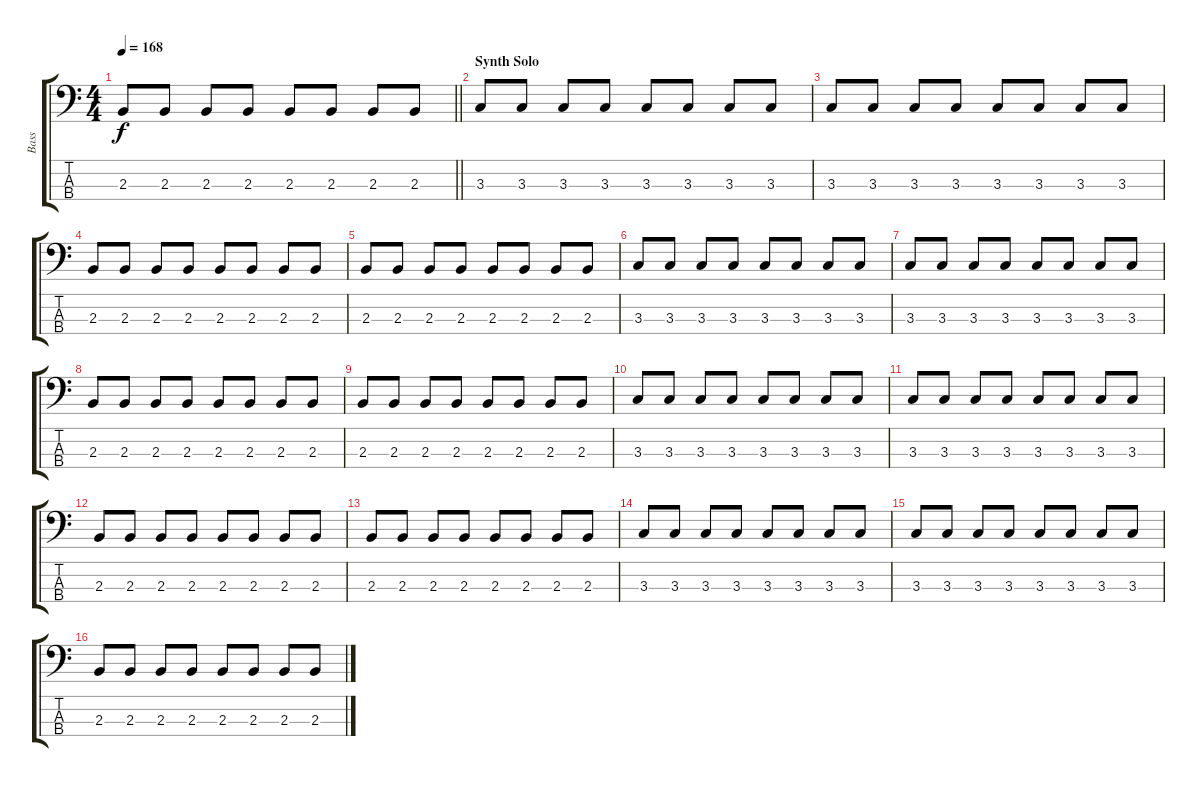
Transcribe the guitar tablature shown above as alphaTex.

\track ("Bass" "Bass") {instrument electricbassfinger}
\staff {score tabs}
\tuning (G2 D2 A1 E1) {hide}
\ts (4 4)
\tempo 168
\clef f4
\barLineRight lightlight
\ks c
2.3.8{dy f} 2.3.8 2.3.8 2.3.8 2.3.8 2.3.8 2.3.8 2.3.8 |
\section ("" "Synth Solo")
3.3.8 3.3.8 3.3.8 3.3.8 3.3.8 3.3.8 3.3.8 3.3.8 |
3.3.8 3.3.8 3.3.8 3.3.8 3.3.8 3.3.8 3.3.8 3.3.8 |
2.3.8 2.3.8 2.3.8 2.3.8 2.3.8 2.3.8 2.3.8 2.3.8 |
2.3.8 2.3.8 2.3.8 2.3.8 2.3.8 2.3.8 2.3.8 2.3.8 |
3.3.8 3.3.8 3.3.8 3.3.8 3.3.8 3.3.8 3.3.8 3.3.8 |
3.3.8 3.3.8 3.3.8 3.3.8 3.3.8 3.3.8 3.3.8 3.3.8 |
2.3.8 2.3.8 2.3.8 2.3.8 2.3.8 2.3.8 2.3.8 2.3.8 |
2.3.8 2.3.8 2.3.8 2.3.8 2.3.8 2.3.8 2.3.8 2.3.8 |
3.3.8 3.3.8 3.3.8 3.3.8 3.3.8 3.3.8 3.3.8 3.3.8 |
3.3.8 3.3.8 3.3.8 3.3.8 3.3.8 3.3.8 3.3.8 3.3.8 |
2.3.8 2.3.8 2.3.8 2.3.8 2.3.8 2.3.8 2.3.8 2.3.8 |
2.3.8 2.3.8 2.3.8 2.3.8 2.3.8 2.3.8 2.3.8 2.3.8 |
3.3.8 3.3.8 3.3.8 3.3.8 3.3.8 3.3.8 3.3.8 3.3.8 |
3.3.8 3.3.8 3.3.8 3.3.8 3.3.8 3.3.8 3.3.8 3.3.8 |
2.3.8 2.3.8 2.3.8 2.3.8 2.3.8 2.3.8 2.3.8 2.3.8
